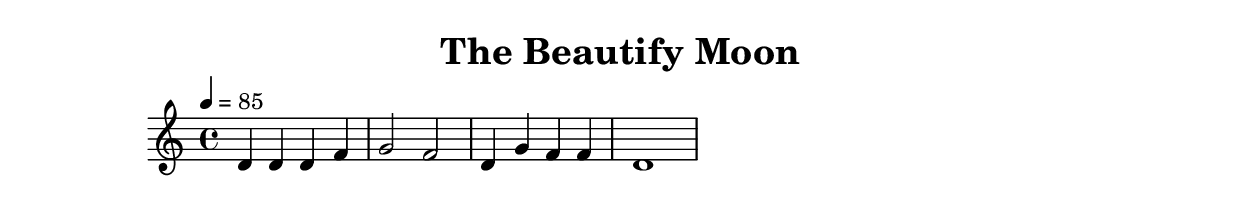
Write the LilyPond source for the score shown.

\header {
  title = "The Beautify Moon"
}

\score {
  \relative e' {
    \tempo 4 = 85

    d d d f |
    g2 f |
    d4 g f f |
    d1 |
  }

  \layout {}
  \midi {}
}